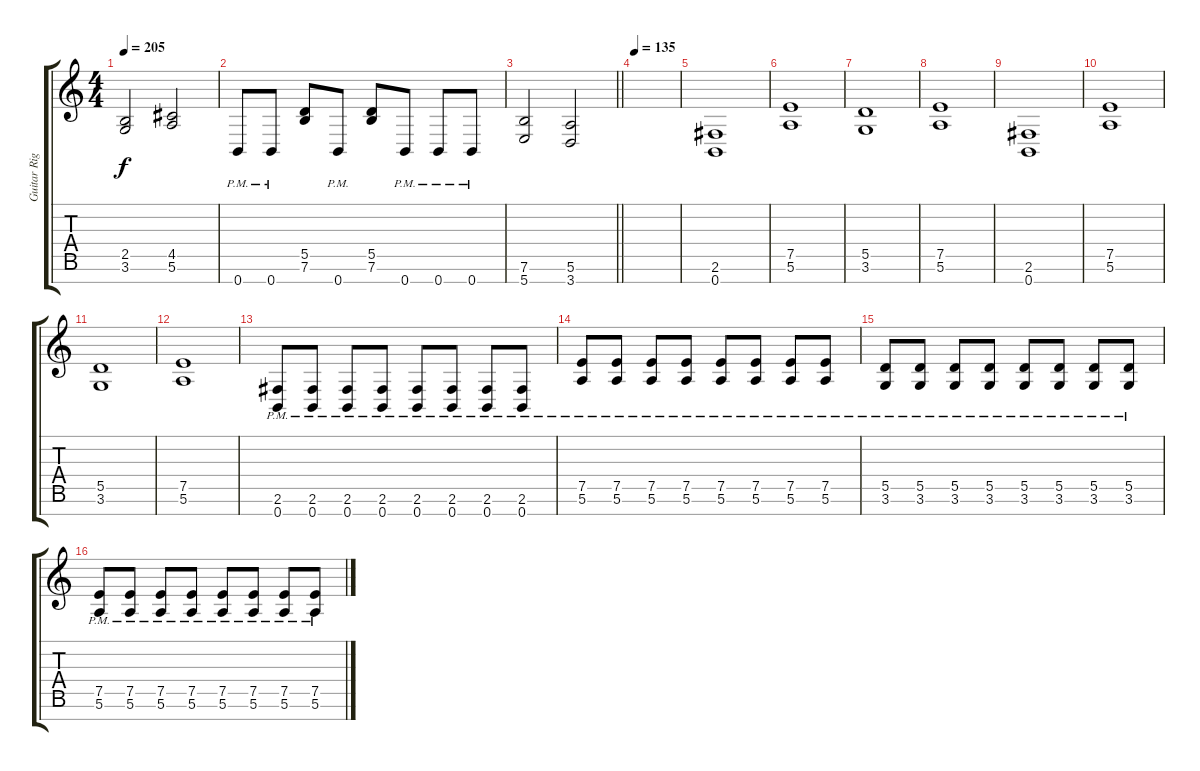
\track ("Guitar Right" "Guitar Rig") {instrument distortionguitar}
\staff {score tabs}
\tuning (E4 B3 G3 D3 A2 E2 B1) {hide}
\ts (4 4)
\tempo 205
\clef g2
\ks c
(2.5 3.6).2{dy f} (4.5 5.6).2 |
0.7{pm}.8 0.7{pm}.8 (5.5 7.6).8 0.7{pm}.8 (5.5 7.6).8 0.7{pm}.8 0.7{pm}.8 0.7{pm}.8 |
\barLineRight lightlight
(7.6 5.7).2 (5.6 3.7).2 |
\tempo 135
|
(2.6 0.7).1 |
(7.5 5.6).1 |
(5.5 3.6).1 |
(7.5 5.6).1 |
(2.6 0.7).1 |
(7.5 5.6).1 |
(5.5 3.6).1 |
(7.5 5.6).1 |
(2.6{pm} 0.7{pm}).8 (2.6{pm} 0.7{pm}).8 (2.6{pm} 0.7{pm}).8 (2.6{pm} 0.7{pm}).8 (2.6{pm} 0.7{pm}).8 (2.6{pm} 0.7{pm}).8 (2.6{pm} 0.7{pm}).8 (2.6{pm} 0.7{pm}).8 |
(7.5{pm} 5.6{pm}).8 (7.5{pm} 5.6{pm}).8 (7.5{pm} 5.6{pm}).8 (7.5{pm} 5.6{pm}).8 (7.5{pm} 5.6{pm}).8 (7.5{pm} 5.6{pm}).8 (7.5{pm} 5.6{pm}).8 (7.5{pm} 5.6{pm}).8 |
(5.5{pm} 3.6{pm}).8 (5.5{pm} 3.6{pm}).8 (5.5{pm} 3.6{pm}).8 (5.5{pm} 3.6{pm}).8 (5.5{pm} 3.6{pm}).8 (5.5{pm} 3.6{pm}).8 (5.5{pm} 3.6{pm}).8 (5.5{pm} 3.6{pm}).8 |
(7.5{pm} 5.6{pm}).8 (7.5{pm} 5.6{pm}).8 (7.5{pm} 5.6{pm}).8 (7.5{pm} 5.6{pm}).8 (7.5{pm} 5.6{pm}).8 (7.5{pm} 5.6{pm}).8 (7.5{pm} 5.6{pm}).8 (7.5{pm} 5.6{pm}).8
